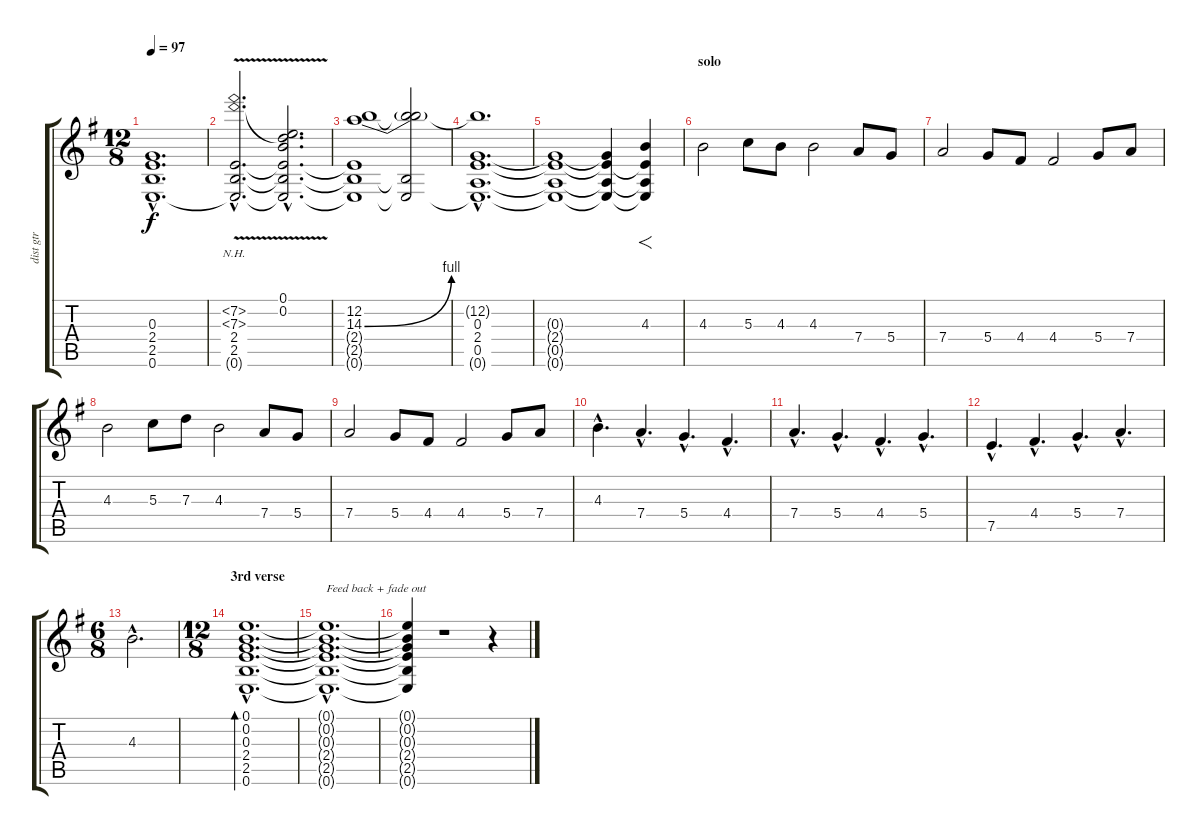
\track ("dist gtr" "dist gtr") {instrument distortionguitar}
\staff {score tabs}
\tuning (E4 B3 G3 D3 A2 E2) {hide}
\ts (12 8)
\tempo 97
\clef g2
\ks g
(0.3{hac t} 2.4{hac t} 2.5{hac t} 0.6{hac t}).1{d dy f} |
(7.2{nh hac} 7.3{nh hac} 2.4{v hac} 2.5{hac} 0.6{hac t}).2{d} (0.1{hac} 0.2{hac} 7.3{hac t} 2.4{hac t} 2.5{hac t} 0.6{hac t}).2{d} |
(12.2 14.3{be (bend 0 0 60 4)} 2.4{t} 2.5{t} 0.6{t}).1 (12.2{t} 14.3{t} 2.5{t} 0.6{t}).2 |
(12.2{hac t} 0.3{hac} 2.4{hac} 0.5{hac} 0.6{hac t}).1{d} |
(0.3{t} 2.4{t} 0.5{t} 0.6{t}).1 (0.3{t} 2.4{t} 0.5{t} 0.6{t}).4 (4.3 2.4{t} 0.5{t} 0.6{t}).4{f} |
\section ("" "solo")
4.3.2{volume 12} 5.3.8 4.3.8 4.3.2 7.4.8 5.4.8 |
7.4.2 5.4.8 4.4.8 4.4.2 5.4.8 7.4.8 |
4.3.2 5.3.8 7.3.8 4.3.2 7.4.8 5.4.8 |
7.4.2 5.4.8 4.4.8 4.4.2 5.4.8 7.4.8 |
4.3{hac}.4{d} 7.4{hac}.4{d} 5.4{hac}.4{d} 4.4{hac}.4{d} |
7.4{hac}.4{d} 5.4{hac}.4{d} 4.4{hac}.4{d} 5.4{hac}.4{d} |
7.5{hac}.4{d} 4.4{hac}.4{d} 5.4{hac}.4{d} 7.4{hac}.4{d} |
\ts (6 8)
4.3{hac}.2{d} |
\ts (12 8)
\section ("" "3rd verse")
(0.1{hac} 0.2{hac} 0.3{hac} 2.4{hac} 2.5{hac} 0.6{hac}).1{d bd 480} |
(0.1{hac t} 0.2{hac t} 0.3{hac t} 2.4{hac t} 2.5{hac t} 0.6{hac t}).1{d txt "Feed back + fade out" volume 3} |
(0.1{t} 0.2{t} 0.3{t} 2.4{t} 2.5{t} 0.6{t}).4 r.1 r.4
